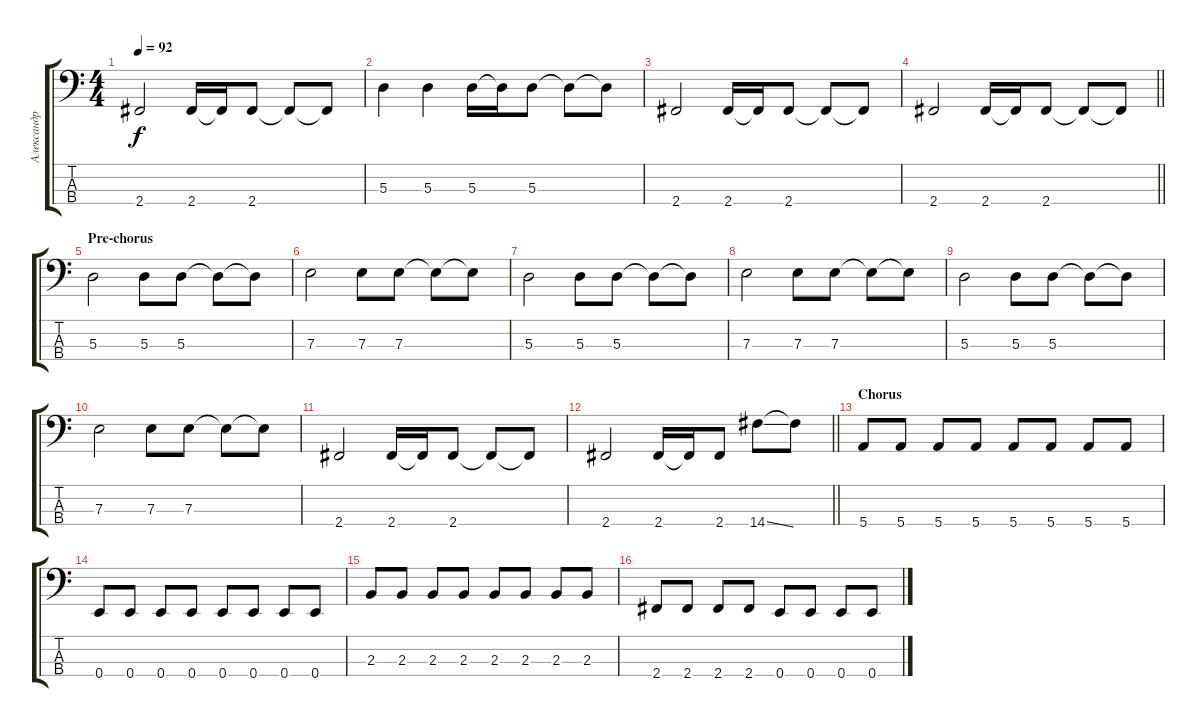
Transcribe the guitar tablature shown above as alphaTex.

\track ("Александр Тимонин" "Александр ") {instrument electricbasspick}
\staff {score tabs}
\tuning (G2 D2 A1 E1) {hide}
\ts (4 4)
\tempo 92
\clef f4
\ks c
2.4.2{dy f} 2.4.16 2.4{t}.16 2.4.8 2.4{t}.8 2.4{t}.8 |
5.3.4 5.3.4 5.3.16 5.3{t}.16 5.3.8 5.3{t}.8 5.3{t}.8 |
2.4.2 2.4.16 2.4{t}.16 2.4.8 2.4{t}.8 2.4{t}.8 |
\barLineRight lightlight
2.4.2 2.4.16 2.4{t}.16 2.4.8 2.4{t}.8 2.4{t}.8 |
\section ("" "Pre-chorus")
5.3.2 5.3.8 5.3.8 5.3{t}.8 5.3{t}.8 |
7.3.2 7.3.8 7.3.8 7.3{t}.8 7.3{t}.8 |
5.3.2 5.3.8 5.3.8 5.3{t}.8 5.3{t}.8 |
7.3.2 7.3.8 7.3.8 7.3{t}.8 7.3{t}.8 |
5.3.2 5.3.8 5.3.8 5.3{t}.8 5.3{t}.8 |
7.3.2 7.3.8 7.3.8 7.3{t}.8 7.3{t}.8 |
2.4.2 2.4.16 2.4{t}.16 2.4.8 2.4{t}.8 2.4{t}.8 |
\barLineRight lightlight
2.4.2 2.4.16 2.4{t}.16 2.4.8 14.4{ss}.8 14.4{t}.8 |
\section ("" "Chorus")
5.4.8 5.4.8 5.4.8 5.4.8 5.4.8 5.4.8 5.4.8 5.4.8 |
0.4.8 0.4.8 0.4.8 0.4.8 0.4.8 0.4.8 0.4.8 0.4.8 |
2.3.8 2.3.8 2.3.8 2.3.8 2.3.8 2.3.8 2.3.8 2.3.8 |
2.4.8 2.4.8 2.4.8 2.4.8 0.4.8 0.4.8 0.4.8 0.4.8
